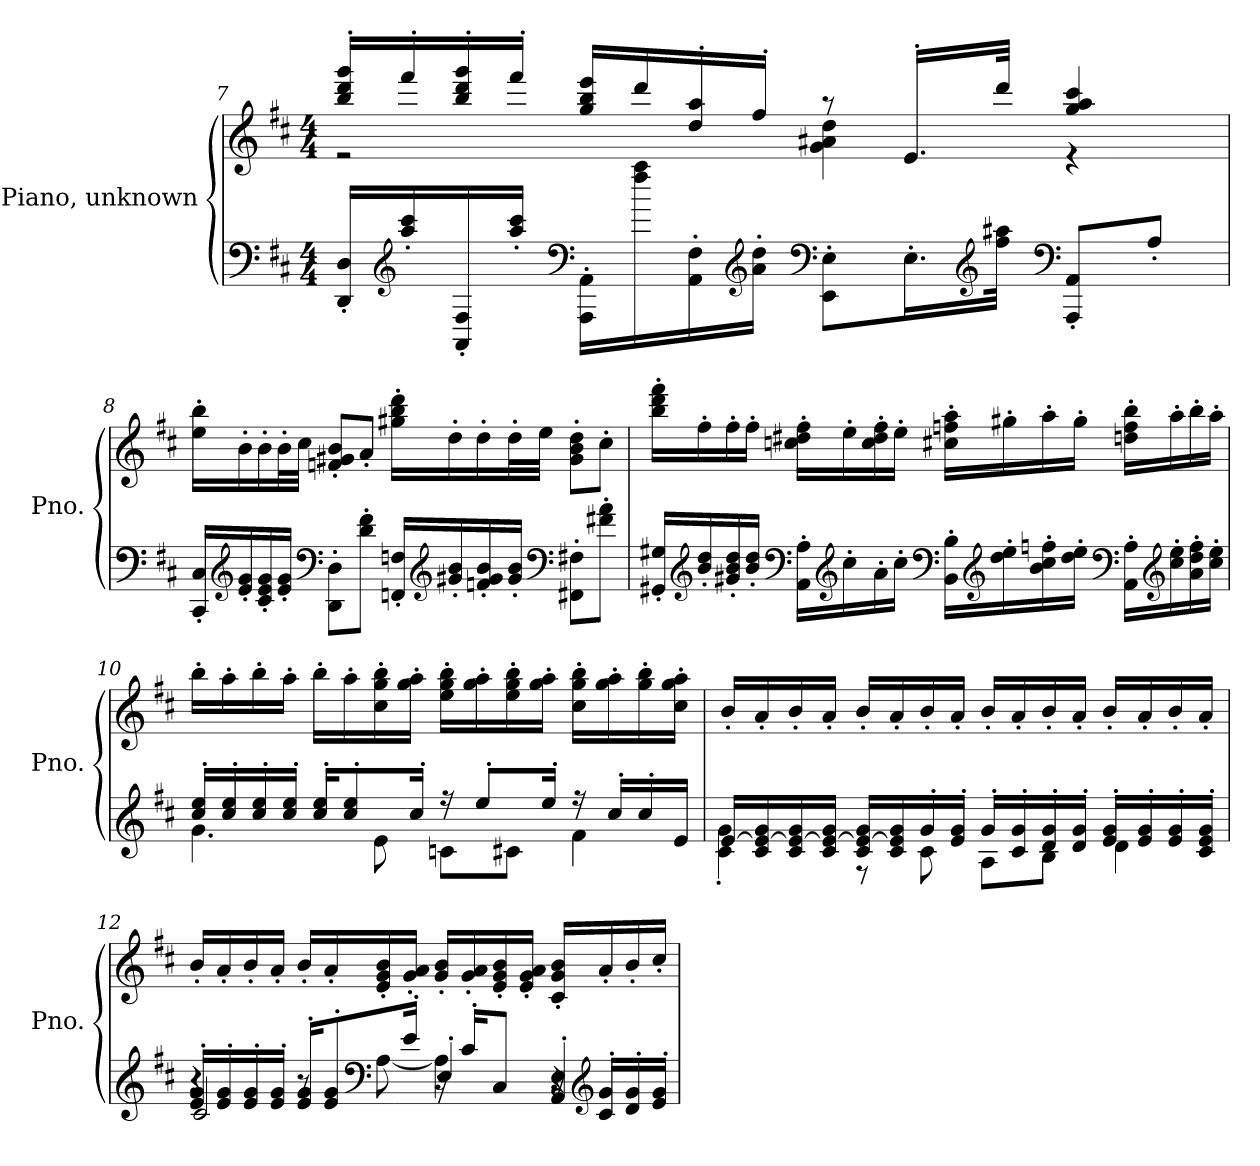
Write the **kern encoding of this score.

**kern	**kern
*part1	*part1
*staff2	*staff1
*I"Piano, unknown	*
*I'Pno.	*
!!LO:LB:g=z
*clefF4	*clefG2
*k[f#c#]	*k[f#c#]
*M4/4	*M4/4
=7	=7
*	*^
16DD/' 16D/'LL	16bb/' 16ddd/' 16ggg/'LL	2r
*clefG2	*	*
16aa/' 16ccc#/'	16fff#'/	.
16AA/' 16F#/'	16bb/' 16ddd/' 16ggg/'	.
16aa/' 16ccc#/'JJ	16fff#'/JJ	.
*clefF4	*	*
16AAA\' 16AA\'LL	16gg/ 16bb/ 16eee/LL	.
16ff#\ 16aa\	16ddd/	.
16AA\' 16F#\'	16dd/' 16aa/'	.
*clefG2	*	*
16a\' 16dd\'JJ	16ff#'/JJ	.
*clefF4	*	*
8EE\' 8E\'L	8r	4g\ 4a#X\ 4dd\
16.E'\L	16.e'/LL	.
*clefG2	*	*
32ff#\ 32aa#X\JJk	32ddd/JJk	.
*clefF4	*	*
8AAA/' 8AA/'L	4gg/ 4aa/ 4ccc#/	4r
8A'/J	.	.
*	*v	*v
!!LO:PB:g=z
=8	=8
16CC#/' 16C#/'LL	16ee\' 16bb\'LL
*clefG2	*
16e/' 16g/'	16b'\
16c#/' 16e/' 16g/'	16b'\
16e/' 16g/'JJ	32b'\L
.	32cc#\JJJ
*clefF4	*
8DD\' 8D\'L	8fn/' 8g#X/' 8b/'L
8d\' 8f#\'J	8a'/J
16FFn/' 16Fn/'LL	16gg#X\' 16bb\' 16ddd\'LL
*clefG2	*
16g#X/' 16b/'	16dd'\
16fn/' 16g#/' 16b/'	16dd'\
16g#/' 16b/'JJ	32dd'\L
.	32ee\JJJ
*clefF4	*
8FF#X\' 8F#X\'L	8g#\' 8b\' 8dd\'L
8f#X\' 8a\'J	8cc#'\J
!!LO:LB:g=z
=9	=9
16GG#X/' 16G#X/'LL	16bb\' 16ddd\' 16fff#\'LL
*clefG2	*
16b/' 16dd/'	16ff#'\
16g#X/' 16b/' 16dd/'	16ff#'\
16b/' 16dd/'JJ	16ff#'\JJ
*clefF4	*
16AA\' 16A\'LL	16ccn\' 16dd#X\' 16ff#\'LL
*clefG2	*
16cc#'\	16ee'\
16a'\	16cc\' 16dd#\' 16ff#\'
16cc#'\JJ	16ee'\JJ
*clefF4	*
16BB\' 16B\'LL	16cc#X\' 16ffn\' 16aa\'LL
*clefG2	*
16dd\' 16ee\'	16gg#X'\
16b\' 16cc#\' 16ffn\'	16aa'\
16dd\' 16ee\'JJ	16gg#'\JJ
*clefF4	*
16AA\' 16A\'LL	16ddn\' 16ff\' 16bb\'LL
*clefG2	*
16cc#\' 16ee\'	16aa'\
16a\' 16dd\' 16ff\'	16bb'\
16cc#\' 16ee\'JJ	16aa'\JJ
!!LO:LB:g=z
=10	=10
*^	*
16cc#/' 16ee/'LL	4.g\	16bb'\LL
16cc#/' 16ee/'	.	16aa'\
16cc#/' 16ee/'	.	16bb'\
16cc#/' 16ee/'JJ	.	16aa'\JJ
16cc#/' 16ee/'KL	.	16bb'\LL
8cc#/' 8ee/'	.	16aa'\
.	8e\	16cc#\' 16gg\' 16bb\'
16cc#'/Jk	.	16gg\' 16aa\'JJ
16r	8cn\L	16ee\' 16gg\' 16bb\'LL
8ee'/L	.	16gg\' 16aa\'
.	8c#X\J	16ee\' 16gg\' 16bb\'
16ee'/Jk	.	16gg\' 16aa\'JJ
16r	4f#\	16cc#\' 16gg\' 16bb\'LL
16cc#'/LL	.	16gg\' 16aa\'
16cc#'/	.	16gg\' 16bb\'
16e/JJ	.	16cc#\' 16gg\' 16aa\'JJ
!!LO:LB:g=z
=11	=11	=11
[16e/LL	4c#\' 4g\'	16b'/LL
16c#/ 16e/_ 16g/	.	16a'/
16c#/ 16e/_ 16g/	.	16b'/
16c#/ 16e/_ 16g/JJ	.	16a'/JJ
16c#/ 16e/_ 16g/LL	8r	16b'/LL
16c#/ 16e/] 16g/	.	16a'/
16g'/	8c#\	16b'/
16e/' 16g/'JJ	.	16a'/JJ
16g'/LL	8A\L	16b'/LL
16c#/' 16g/'	.	16a'/
16d/' 16g/'	8B\J	16b'/
16d/' 16g/'JJ	.	16a'/JJ
16e/' 16g/'LL	4d\	16b'/LL
16e/' 16g/'	.	16a'/
16e/' 16g/'	.	16b'/
16c#/' 16e/' 16g/'JJ	.	16a'/JJ
=12	=12	=12
*	*^	*
16e/' 16g/'LL	4r	2c#/	16b'/LL
16e/' 16g/'	.	.	16a'/
16e/' 16g/'	.	.	16b'/
16e/' 16g/'JJ	.	.	16a'/JJ
16e/' 16g/'KL	8r	.	16b'/LL
8e/' 8g/'	.	.	16a'/
*clefF4	*	*	*
.	[8A\	.	16e/' 16g/' 16b/'
16e'/Jk	.	.	16g/' 16a/'JJ
16r	4A\]	4E'/	16g/' 16b/'LL
16c#'/KL	.	.	16g/' 16a/'
8C#/J	.	.	16e/' 16g/' 16b/'
.	.	.	16e/' 16g/' 16a/'JJ
16r	4r	4AA/' 4E/'	16c#/' 16g/' 16b/'LL
*clefG2	*	*	*
16c#/' 16g/'LL	.	.	16a'/
16d/' 16g/'	.	.	16b'/
16e/' 16g/'JJ	.	.	16cc#'/JJ
*v	*v	*v	*
=	=
*-	*-
